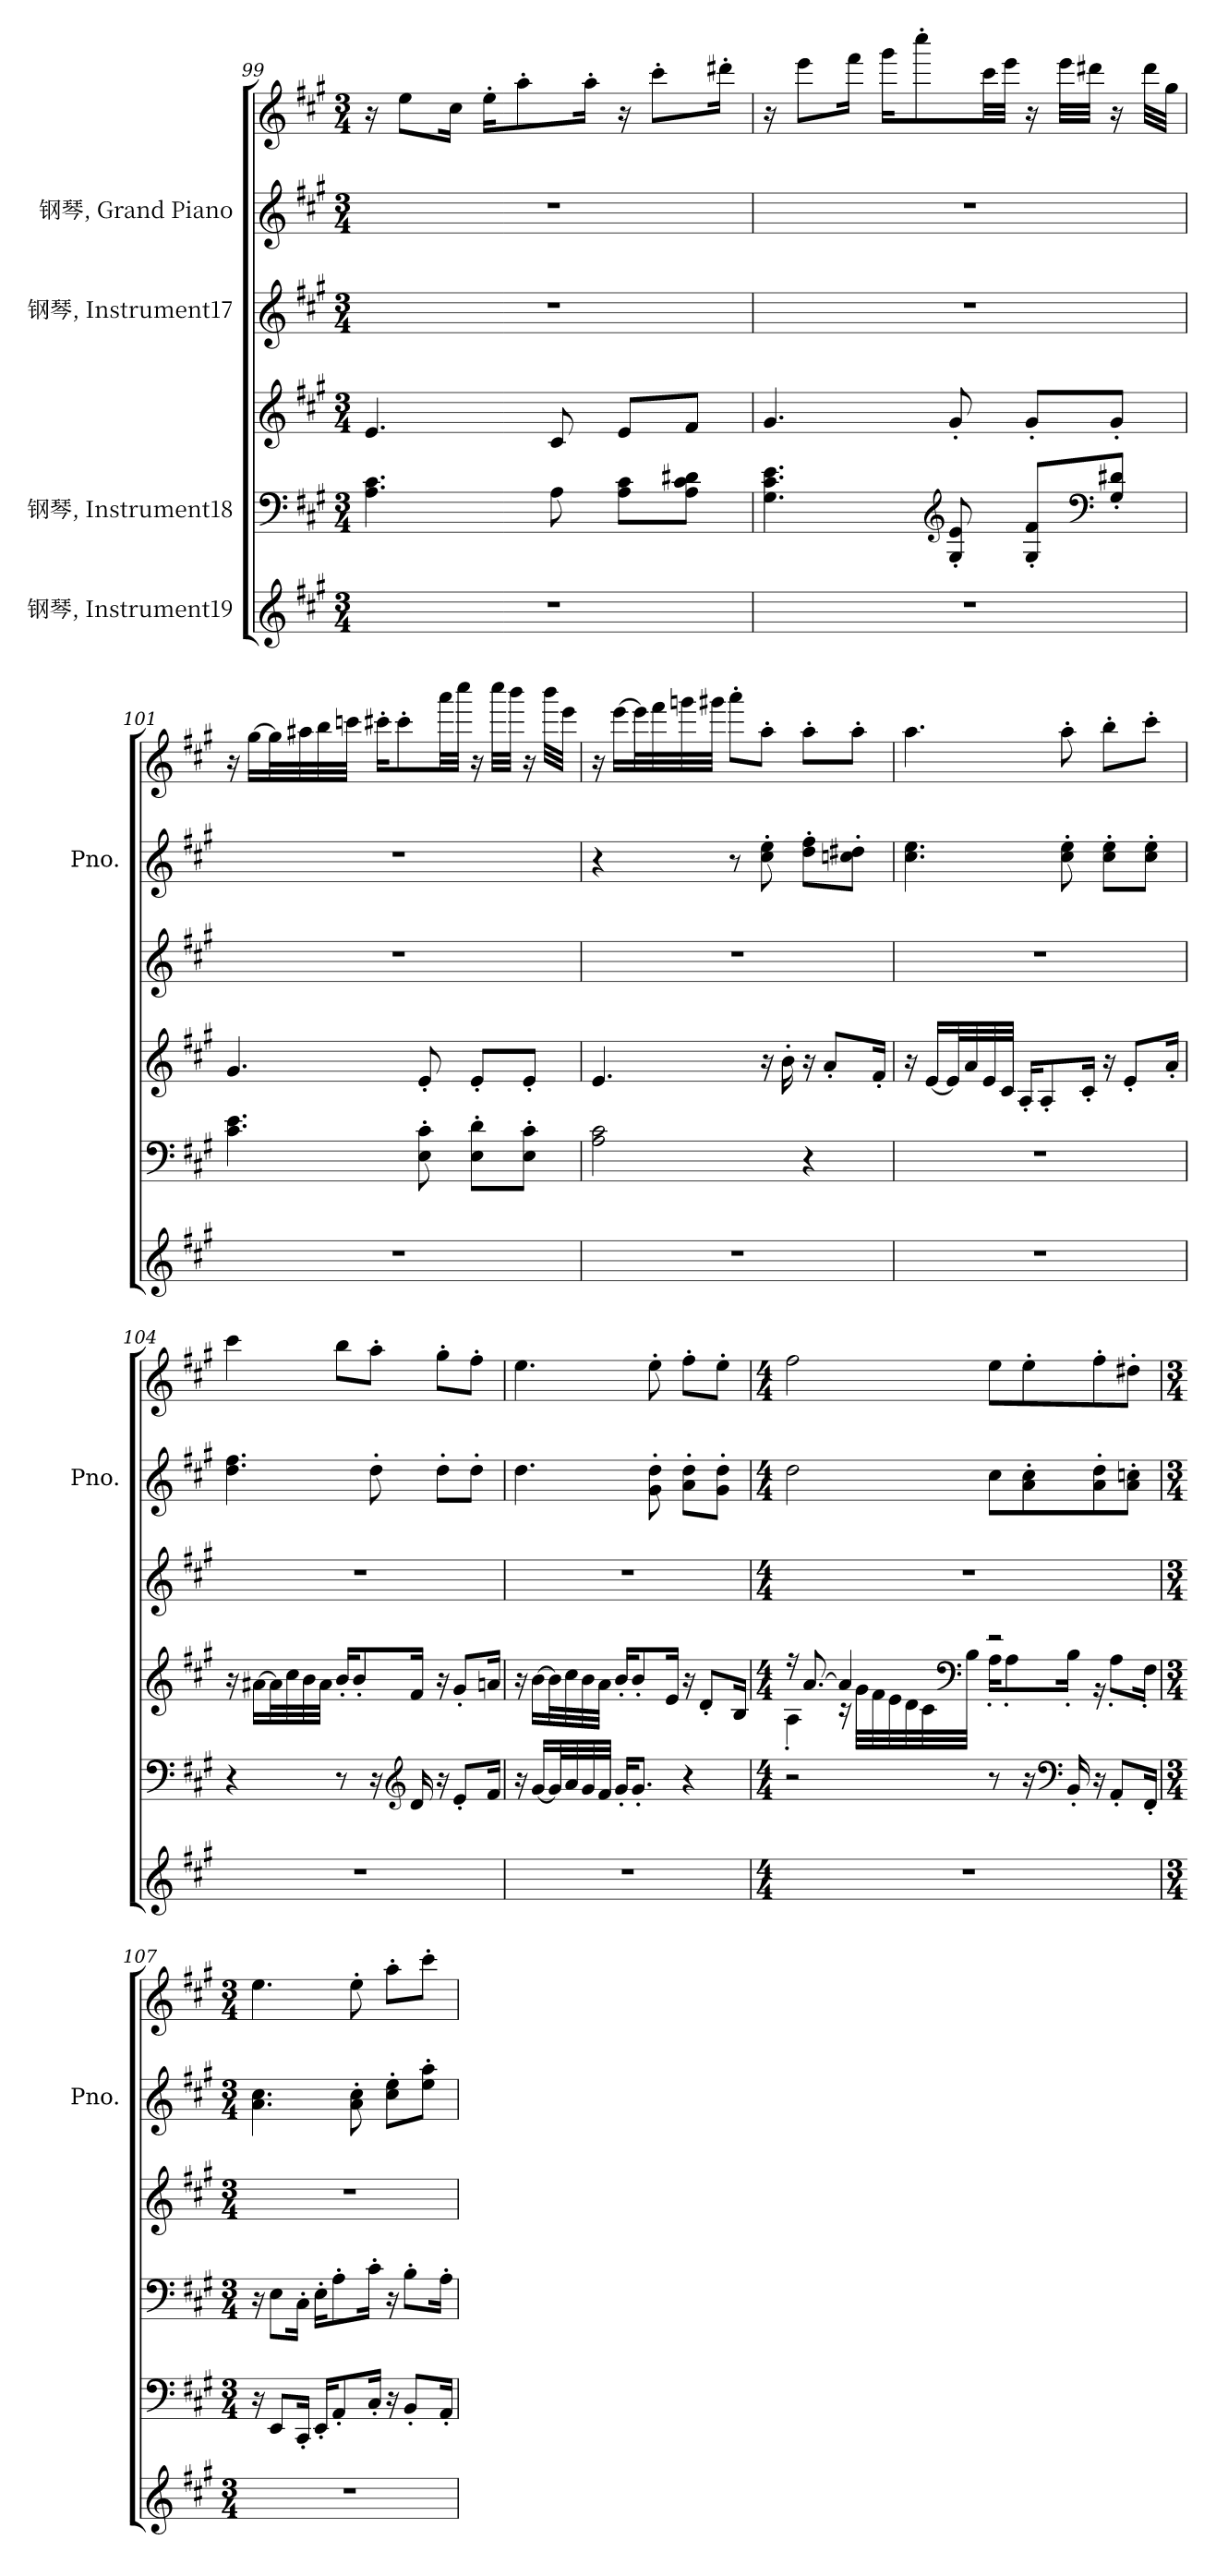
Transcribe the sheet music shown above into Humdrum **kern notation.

**kern	**kern	**kern	**kern	**kern	**kern
*part4	*part3	*part3	*part2	*part1	*part1
*staff6	*staff5	*staff4	*staff3	*staff2	*staff1
*I"钢琴, Instrument19	*I"钢琴, Instrument18	*	*I"钢琴, Instrument17	*I"钢琴, Grand Piano	*
*	*	*	*	*I'Pno.	*
!!LO:LB:g=z
*clefG2	*clefF4	*clefG2	*clefG2	*clefG2	*clefG2
*k[f#c#g#]	*k[f#c#g#]	*k[f#c#g#]	*k[f#c#g#]	*k[f#c#g#]	*k[f#c#g#]
*M3/4	*M3/4	*M3/4	*M3/4	*M3/4	*M3/4
=99	=99	=99	=99	=99	=99
2.r	4.A\ 4.c#\	4.e/	2.r	2.r	16r
.	.	.	.	.	8ee\L
.	.	.	.	.	16cc#\Jk
.	.	.	.	.	16ee'\KL
.	.	.	.	.	8aa'\
.	8A\	8c#/	.	.	.
.	.	.	.	.	16aa'\Jk
.	8A\ 8c#\L	8e/L	.	.	16r
.	.	.	.	.	8ccc#'\L
.	8A\ 8c#\ 8d#X\J	8f#/J	.	.	.
.	.	.	.	.	16ddd#X'\Jk
=100	=100	=100	=100	=100	=100
2.r	4.G#\ 4.c#\ 4.e\	4.g#/	2.r	2.r	16r
.	.	.	.	.	8eee\L
.	.	.	.	.	16fff#\Jk
.	.	.	.	.	16ggg#\KL
.	.	.	.	.	8cccc#'\
*	*clefG2	*	*	*	*
.	8G#/' 8e/'	8g#'/	.	.	.
.	.	.	.	.	32ccc#\LL
.	.	.	.	.	32eee\JJJ
.	8G#/' 8f#/'L	8g#'/L	.	.	16r
.	.	.	.	.	32eee\LLL
.	.	.	.	.	32ddd#X\JJJ
*	*clefF4	*	*	*	*
.	8G#/' 8d#X/'J	8g#'/J	.	.	16r
.	.	.	.	.	32ddd#\LLL
.	.	.	.	.	32gg#\JJJ
!!LO:PB:g=z
=101	=101	=101	=101	=101	=101
2.r	4.c#\ 4.e\	4.g#/	2.r	2.r	16r
.	.	.	.	.	[16gg#\LL
.	.	.	.	.	32gg#\L]
.	.	.	.	.	32aa#X\
.	.	.	.	.	32bb\
.	.	.	.	.	32cccn\JJJ
.	.	.	.	.	16ccc#X'\KL
.	.	.	.	.	8ccc#'\
.	8E\' 8c#\'	8e'/	.	.	.
.	.	.	.	.	32aaa\LL
.	.	.	.	.	32cccc#\JJJ
.	8E\' 8d\'L	8e'/L	.	.	16r
.	.	.	.	.	32cccc#\LLL
.	.	.	.	.	32bbb\JJJ
.	8E\' 8c#\'J	8e'/J	.	.	16r
.	.	.	.	.	32bbb\LLL
.	.	.	.	.	32eee\JJJ
=102	=102	=102	=102	=102	=102
2.r	2A\ 2c#\	4.e/	2.r	4r	16r
.	.	.	.	.	[16eee\LL
.	.	.	.	.	32eee\L]
.	.	.	.	.	32fff#\
.	.	.	.	.	32gggn\
.	.	.	.	.	32ggg#X\JJJ
.	.	.	.	8r	8aaa'\L
.	.	16r	.	8cc#\' 8ee\'	8aa'\J
.	.	16b'\	.	.	.
.	4r	16r	.	8dd\' 8ff#\'L	8aa'\L
.	.	8a'/L	.	.	.
.	.	.	.	8ccn\' 8dd#X\'J	8aa'\J
.	.	16f#'/Jk	.	.	.
!!LO:LB:g=z
=103	=103	=103	=103	=103	=103
2.r	2.r	16r	2.r	4.cc#\ 4.ee\	4.aa\
.	.	[16e/LL	.	.	.
.	.	32e/L]	.	.	.
.	.	32a/	.	.	.
.	.	32e/	.	.	.
.	.	32c#/JJJ	.	.	.
.	.	16A'/KL	.	.	.
.	.	8A'/	.	.	.
.	.	.	.	8cc#\' 8ee\'	8aa'\
.	.	16c#'/Jk	.	.	.
.	.	16r	.	8cc#\' 8ee\'L	8bb'\L
.	.	8e'/L	.	.	.
.	.	.	.	8cc#\' 8ee\'J	8ccc#'\J
.	.	16a'/Jk	.	.	.
=104	=104	=104	=104	=104	=104
2.r	4r	16r	2.r	4.dd\ 4.ff#\	4ccc#\
.	.	[16a#X\LL	.	.	.
.	.	32a#\L]	.	.	.
.	.	32cc#\	.	.	.
.	.	32b\	.	.	.
.	.	32a#\JJJ	.	.	.
.	8r	16b'/KL	.	.	8bb\L
.	.	8b'/	.	.	.
.	16r	.	.	8dd'\	8aa'\J
*	*clefG2	*	*	*	*
.	16d/	16f#/Jk	.	.	.
.	16r	16r	.	8dd'\L	8gg#'\L
.	8e'/L	8g#'/L	.	.	.
.	.	.	.	8dd'\J	8ff#'\J
.	16f#/Jk	16an/Jk	.	.	.
=105	=105	=105	=105	=105	=105
2.r	16r	16r	2.r	4.dd\	4.ee\
.	[16g#/LL	[16b\LL	.	.	.
.	32g#/L]	32b\L]	.	.	.
.	32a/	32cc#\	.	.	.
.	32g#/	32b\	.	.	.
.	32f#/JJJ	32a\JJJ	.	.	.
.	16g#'/KL	16b'/KL	.	.	.
.	8.g#'/J	8b'/	.	.	.
.	.	.	.	8g#\' 8dd\'	8ee'\
.	.	16e/Jk	.	.	.
.	4r	16r	.	8a\' 8dd\'L	8ff#'\L
.	.	8d'/L	.	.	.
.	.	.	.	8g#\' 8dd\'J	8ee'\J
.	.	16B/Jk	.	.	.
!!LO:PB:g=z
=106	=106	=106	=106	=106	=106
*M4/4	*M4/4	*M4/4	*M4/4	*M4/4	*M4/4
*	*	*^	*	*	*
1r	2r	16r	4A'\	1r	2dd\	2ff#\
.	.	[8.a/	.	.	.	.
.	.	4a/]	16r	.	.	.
.	.	.	32g#\LLL	.	.	.
.	.	.	32f#\	.	.	.
.	.	.	32e\	.	.	.
.	.	.	32d\	.	.	.
.	.	.	32c#\	.	.	.
*	*	*clefF4	*	*	*	*
.	.	.	32B\JJJ	.	.	.
.	8r	2r	16A'\KL	.	8cc#\L	8ee\L
.	.	.	8A'\	.	.	.
.	16r	.	.	.	8a\' 8cc#\'	8ee'\
*	*clefF4	*	*	*	*	*
.	16BB'/	.	16B'\Jk	.	.	.
.	16r	.	16r	.	8a\' 8dd\'	8ff#'\
.	8AA'/L	.	8A'\L	.	.	.
.	.	.	.	.	8a\' 8ccn\'J	8dd#X'\J
.	16FF#'/Jk	.	16F#'\Jk	.	.	.
*	*	*v	*v	*	*	*
=107	=107	=107	=107	=107	=107
*M3/4	*M3/4	*M3/4	*M3/4	*M3/4	*M3/4
2.r	16r	16r	2.r	4.a\ 4.cc#\	4.ee\
.	8EE/L	8E\L	.	.	.
.	16CC#'/Jk	16C#'\Jk	.	.	.
.	16EE'/KL	16E'\KL	.	.	.
.	8AA'/	8A'\	.	.	.
.	.	.	.	8a\' 8cc#\'	8ee'\
.	16C#'/Jk	16c#'\Jk	.	.	.
.	16r	16r	.	8cc#\' 8ee\'L	8aa'\L
.	8BB'/L	8B'\L	.	.	.
.	.	.	.	8ee\' 8aa\'J	8ccc#'\J
.	16AA'/Jk	16A'\Jk	.	.	.
=	=	=	=	=	=
*-	*-	*-	*-	*-	*-
